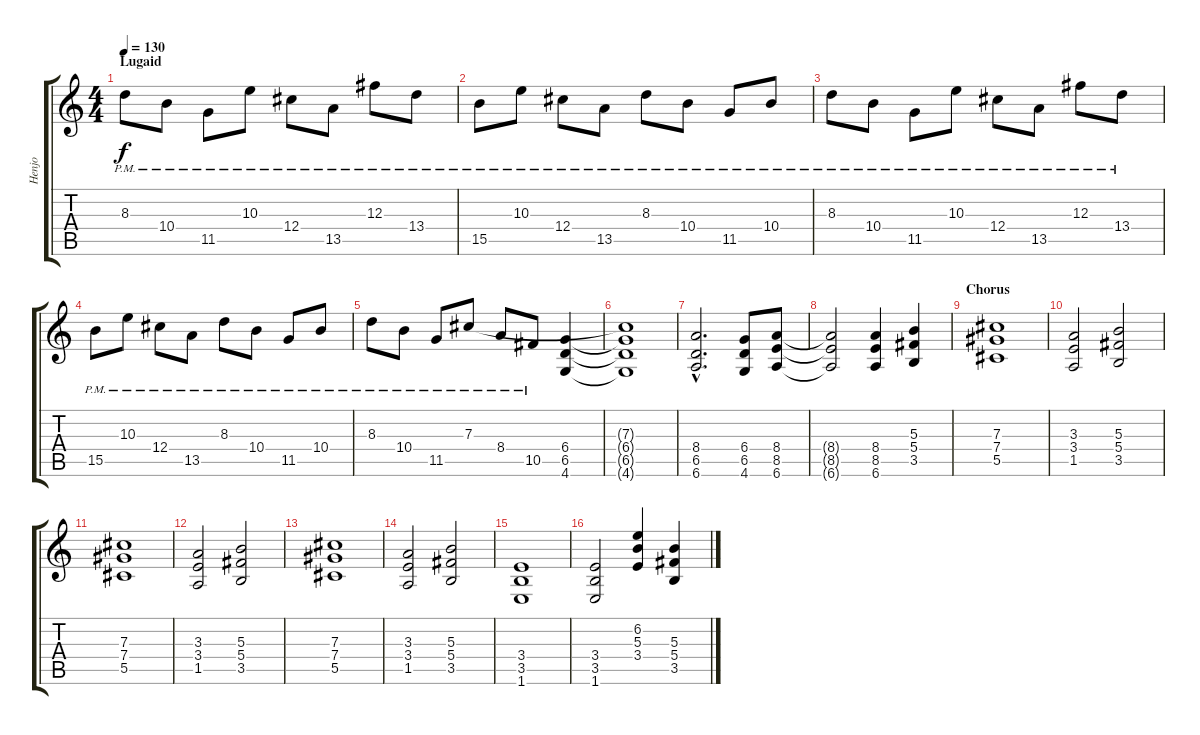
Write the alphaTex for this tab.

\track ("Henjo" "Henjo") {instrument distortionguitar}
\staff {score tabs}
\tuning (Eb4 Bb3 Gb3 Db3 Ab2 Eb2) {hide}
\ts (4 4)
\section ("" "Lugaid")
\tempo 130
\clef g2
\ks c
8.3{pm}.8{dy f} 10.4{pm}.8 11.5{pm}.8 10.3{pm}.8 12.4{pm}.8 13.5{pm}.8 12.3{pm}.8 13.4{pm}.8 |
15.5{pm}.8 10.3{pm}.8 12.4{pm}.8 13.5{pm}.8 8.3{pm}.8 10.4{pm}.8 11.5{pm}.8 10.4{pm}.8 |
8.3{pm}.8 10.4{pm}.8 11.5{pm}.8 10.3{pm}.8 12.4{pm}.8 13.5{pm}.8 12.3{pm}.8 13.4{pm}.8 |
15.5{pm}.8 10.3{pm}.8 12.4{pm}.8 13.5{pm}.8 8.3{pm}.8 10.4{pm}.8 11.5{pm}.8 10.4{pm}.8 |
8.3{pm}.8 10.4{pm}.8 11.5{pm}.8 7.3{pm}.8 8.4{pm}.8 10.5{pm}.8 (6.4 6.5 4.6).4 |
(7.3{t} 6.4{t} 6.5{t} 4.6{t}).1 |
(8.4{hac} 6.5{hac} 6.6{hac}).2{d} (6.4 6.5 4.6).8 (8.4 8.5 6.6).8 |
(8.4{t} 8.5{t} 6.6{t}).2 (8.4 8.5 6.6).4 (5.3 5.4 3.5).4 |
\section ("" "Chorus")
(7.3 7.4 5.5).1 |
(3.3 3.4 1.5).2 (5.3 5.4 3.5).2 |
(7.3 7.4 5.5).1 |
(3.3 3.4 1.5).2 (5.3 5.4 3.5).2 |
(7.3 7.4 5.5).1 |
(3.3 3.4 1.5).2 (5.3 5.4 3.5).2 |
(3.4 3.5 1.6).1 |
(3.4 3.5 1.6).2 (6.2 5.3 3.4).4 (5.3 5.4 3.5).4
